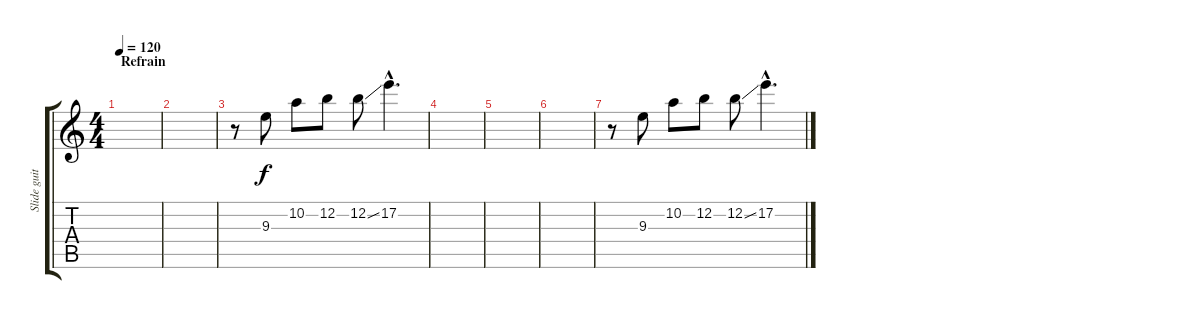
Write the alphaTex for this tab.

\track ("Slide guitare" "Slide guit") {instrument overdrivenguitar}
\staff {score tabs}
\tuning (E4 B3 G3 D3 A2 E2) {hide}
\ts (4 4)
\section ("" "Refrain")
\tempo 120
\clef g2
\ks c
|
|
r.8 9.3.8 10.2.8 12.2.8 12.2{ss}.8 17.2{hac}.4{d} |
|
|
|
r.8 9.3.8 10.2.8 12.2.8 12.2{ss}.8 17.2{hac}.4{d}
